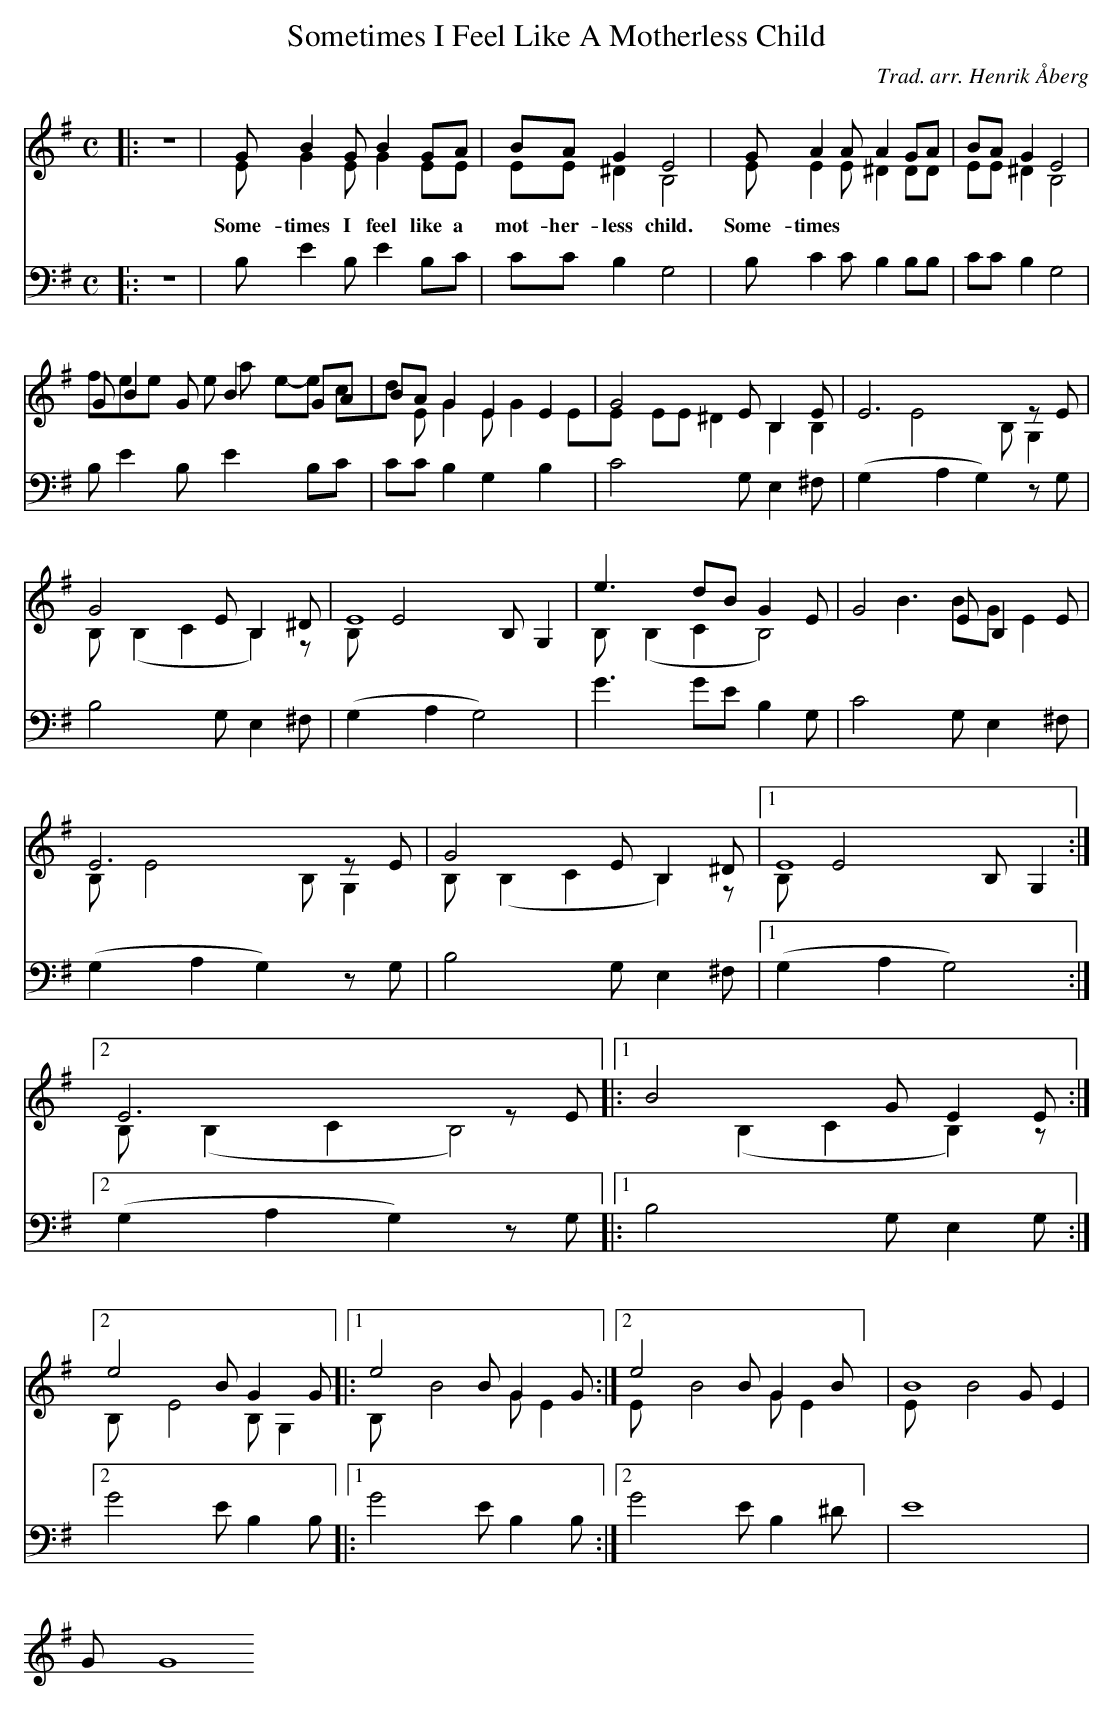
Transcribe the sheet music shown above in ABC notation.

X:1
T:Sometimes I Feel Like A Motherless Child
C:Trad. arr. Henrik Åberg
M:C
L:1/8
K:Em
%%score (S A) (B)
V:B           clef=bass
[V:S] |:z8|GB2GB2GA | BAG2E4   | GA2AA2GA     | BAG2E4   |
[V:A] |:z8|EG2EG2EE | EE^D2B,4 | EE2E^D2DD    | EE^D2B,4 |
w: Some-times I feel like a mot-her-less child. Some-times\
I feel like a mot-her-less child.
[V:B] |:z8|B,E2B,E2B,C|CCB,2G,4| B,C2CB,2B,B, | CCB,2G,4 |
[V:S] GB2GB2GA    | BAG2E2E2   | G4EB,2E    | E6zE   |
[V:A] EG2EG2EE | EE^D2B,2B,2 | E4B,G,2B,| (B,2C2B,2)zB, |
[V:B] B,E2B,E2B,C|CCB,2G,2B,2| C4G,E,2^F,| (G,2A,2G,2)zG,|
[V:S] G4EB,2^D    | E8   | e3dBG2E | G4EB,2E    |
[V:A] E4B,G,2B,   | (B,2C2B,4) | B3BGE2B, | E4B,G,2B,|
[V:B] B,4G,E,2^F, | (G,2A,2G,4) | G3GEB,2G, | C4G,E,2^F, |
[V:S] E6zE   | G4EB,2^D    | [1 E8 :|
[V:A] (B,2C2B,2)zB, | E4B,G,2B,| [1 (B,2C2B,4) :|
[V:B] (G,2A,2G,2)zG, | B,4G,E,2^F, | [1 (G,2A,2G,4) :|
[V:S] [2 E6zE  |: [1 B4GE2E :|
[V:A] [2 (B,2C2B,2)zB,  |: [1 E4B,G,2B, :|
[V:B] [2 (G,2A,2G,2)zG,  |: [1 B,4G,E,2G, :|
[V:S] [2 e4BG2G  |: [1 e4BG2G :| [2 e4BG2B] | B8 |
[V:A] [2 B4GE2E  |: [1 B4GE2E :| [2 B4GE2G] |G8|
[V:B] [2 G4EB,2B, |: [1 G4EB,2B, :| [2 G4EB,2^D] |E8 |
